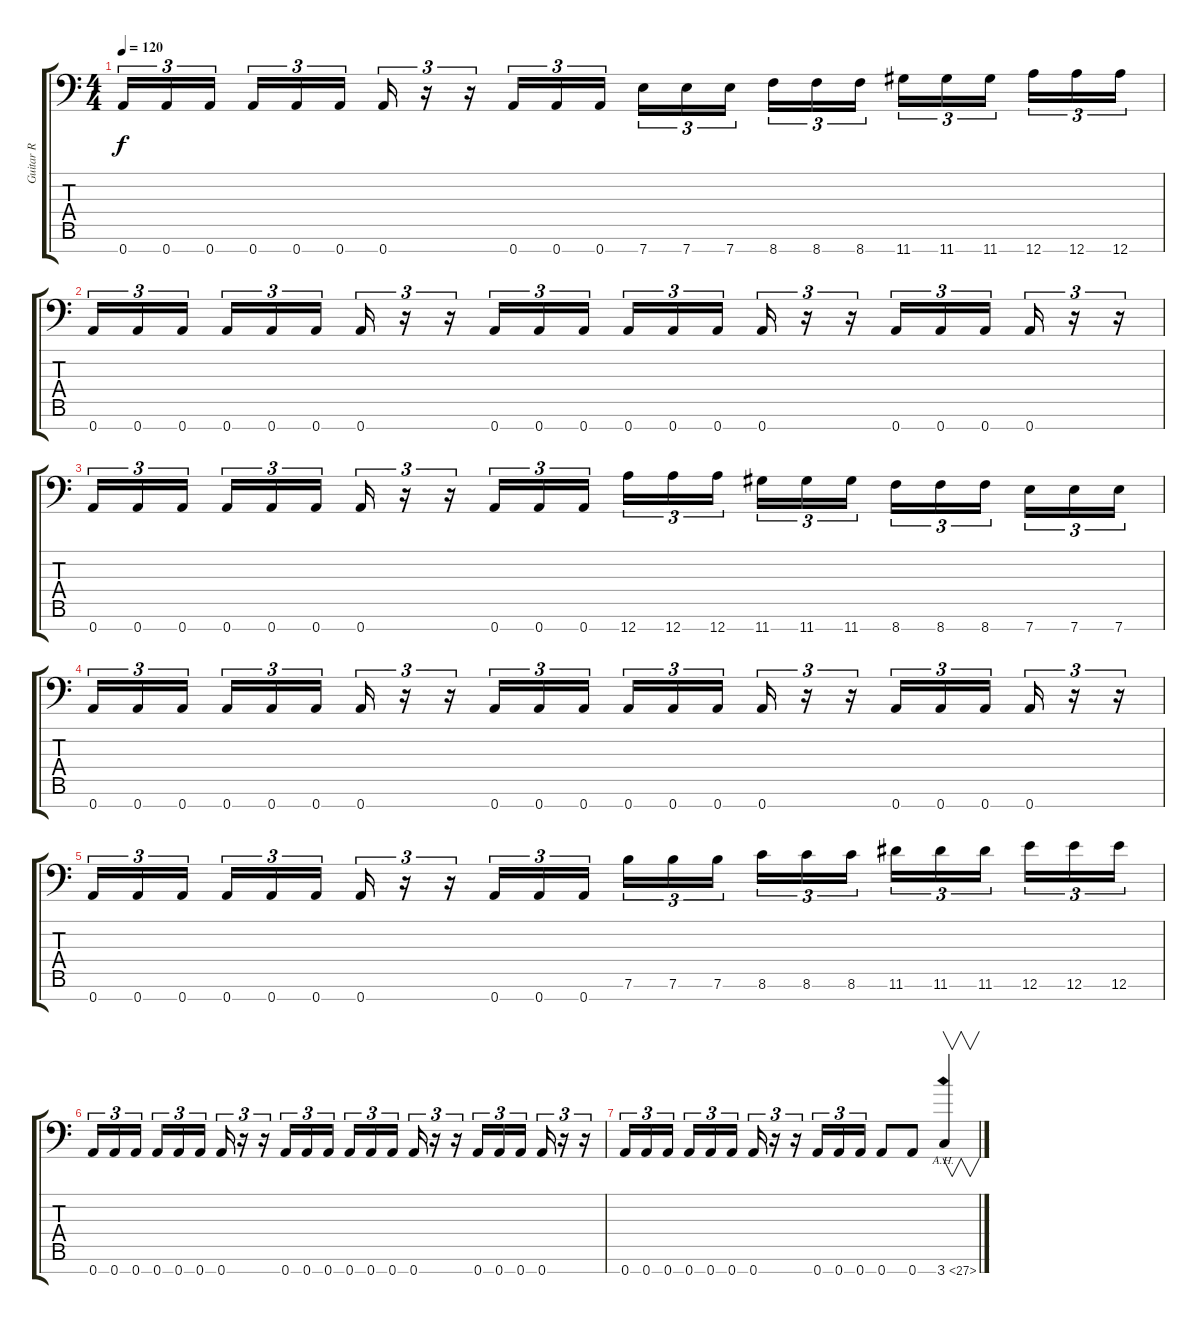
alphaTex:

\track ("Guitar R" "Guitar R") {instrument overdrivenguitar}
\staff {score tabs}
\tuning (E4 B3 G3 D3 A2 E2 A1) {hide}
\ts (4 4)
\tempo 120
\clef f4
\ks c
0.7.16{tu (3 2) dy f} 0.7.16{tu (3 2)} 0.7.16{tu (3 2) beam splitsecondary} 0.7.16{tu (3 2)} 0.7.16{tu (3 2)} 0.7.16{tu (3 2)} 0.7.16{tu (3 2)} r.16{tu (3 2)} r.16{tu (3 2)} 0.7.16{tu (3 2)} 0.7.16{tu (3 2)} 0.7.16{tu (3 2)} 7.7.16{tu (3 2)} 7.7.16{tu (3 2)} 7.7.16{tu (3 2) beam splitsecondary} 8.7.16{tu (3 2)} 8.7.16{tu (3 2)} 8.7.16{tu (3 2)} 11.7.16{tu (3 2)} 11.7.16{tu (3 2)} 11.7.16{tu (3 2) beam splitsecondary} 12.7.16{tu (3 2)} 12.7.16{tu (3 2)} 12.7.16{tu (3 2)} |
0.7.16{tu (3 2)} 0.7.16{tu (3 2)} 0.7.16{tu (3 2) beam splitsecondary} 0.7.16{tu (3 2)} 0.7.16{tu (3 2)} 0.7.16{tu (3 2)} 0.7.16{tu (3 2)} r.16{tu (3 2)} r.16{tu (3 2)} 0.7.16{tu (3 2)} 0.7.16{tu (3 2)} 0.7.16{tu (3 2)} 0.7.16{tu (3 2)} 0.7.16{tu (3 2)} 0.7.16{tu (3 2) beam splitsecondary} 0.7.16{tu (3 2)} r.16{tu (3 2)} r.16{tu (3 2)} 0.7.16{tu (3 2)} 0.7.16{tu (3 2)} 0.7.16{tu (3 2) beam splitsecondary} 0.7.16{tu (3 2)} r.16{tu (3 2)} r.16{tu (3 2)} |
0.7.16{tu (3 2)} 0.7.16{tu (3 2)} 0.7.16{tu (3 2) beam splitsecondary} 0.7.16{tu (3 2)} 0.7.16{tu (3 2)} 0.7.16{tu (3 2)} 0.7.16{tu (3 2)} r.16{tu (3 2)} r.16{tu (3 2)} 0.7.16{tu (3 2)} 0.7.16{tu (3 2)} 0.7.16{tu (3 2)} 12.7.16{tu (3 2)} 12.7.16{tu (3 2)} 12.7.16{tu (3 2) beam splitsecondary} 11.7.16{tu (3 2)} 11.7.16{tu (3 2)} 11.7.16{tu (3 2)} 8.7.16{tu (3 2)} 8.7.16{tu (3 2)} 8.7.16{tu (3 2) beam splitsecondary} 7.7.16{tu (3 2)} 7.7.16{tu (3 2)} 7.7.16{tu (3 2)} |
0.7.16{tu (3 2)} 0.7.16{tu (3 2)} 0.7.16{tu (3 2) beam splitsecondary} 0.7.16{tu (3 2)} 0.7.16{tu (3 2)} 0.7.16{tu (3 2)} 0.7.16{tu (3 2)} r.16{tu (3 2)} r.16{tu (3 2)} 0.7.16{tu (3 2)} 0.7.16{tu (3 2)} 0.7.16{tu (3 2)} 0.7.16{tu (3 2)} 0.7.16{tu (3 2)} 0.7.16{tu (3 2) beam splitsecondary} 0.7.16{tu (3 2)} r.16{tu (3 2)} r.16{tu (3 2)} 0.7.16{tu (3 2)} 0.7.16{tu (3 2)} 0.7.16{tu (3 2) beam splitsecondary} 0.7.16{tu (3 2)} r.16{tu (3 2)} r.16{tu (3 2)} |
0.7.16{tu (3 2)} 0.7.16{tu (3 2)} 0.7.16{tu (3 2) beam splitsecondary} 0.7.16{tu (3 2)} 0.7.16{tu (3 2)} 0.7.16{tu (3 2)} 0.7.16{tu (3 2)} r.16{tu (3 2)} r.16{tu (3 2)} 0.7.16{tu (3 2)} 0.7.16{tu (3 2)} 0.7.16{tu (3 2)} 7.6.16{tu (3 2)} 7.6.16{tu (3 2)} 7.6.16{tu (3 2) beam splitsecondary} 8.6.16{tu (3 2)} 8.6.16{tu (3 2)} 8.6.16{tu (3 2)} 11.6.16{tu (3 2)} 11.6.16{tu (3 2)} 11.6.16{tu (3 2) beam splitsecondary} 12.6.16{tu (3 2)} 12.6.16{tu (3 2)} 12.6.16{tu (3 2)} |
0.7.16{tu (3 2)} 0.7.16{tu (3 2)} 0.7.16{tu (3 2) beam splitsecondary} 0.7.16{tu (3 2)} 0.7.16{tu (3 2)} 0.7.16{tu (3 2)} 0.7.16{tu (3 2)} r.16{tu (3 2)} r.16{tu (3 2)} 0.7.16{tu (3 2)} 0.7.16{tu (3 2)} 0.7.16{tu (3 2)} 0.7.16{tu (3 2)} 0.7.16{tu (3 2)} 0.7.16{tu (3 2) beam splitsecondary} 0.7.16{tu (3 2)} r.16{tu (3 2)} r.16{tu (3 2)} 0.7.16{tu (3 2)} 0.7.16{tu (3 2)} 0.7.16{tu (3 2) beam splitsecondary} 0.7.16{tu (3 2)} r.16{tu (3 2)} r.16{tu (3 2)} |
0.7.16{tu (3 2)} 0.7.16{tu (3 2)} 0.7.16{tu (3 2) beam splitsecondary} 0.7.16{tu (3 2)} 0.7.16{tu (3 2)} 0.7.16{tu (3 2)} 0.7.16{tu (3 2)} r.16{tu (3 2)} r.16{tu (3 2)} 0.7.16{tu (3 2)} 0.7.16{tu (3 2)} 0.7.16{tu (3 2)} 0.7.8 0.7.8 3.7{ah 24}.4{v}
